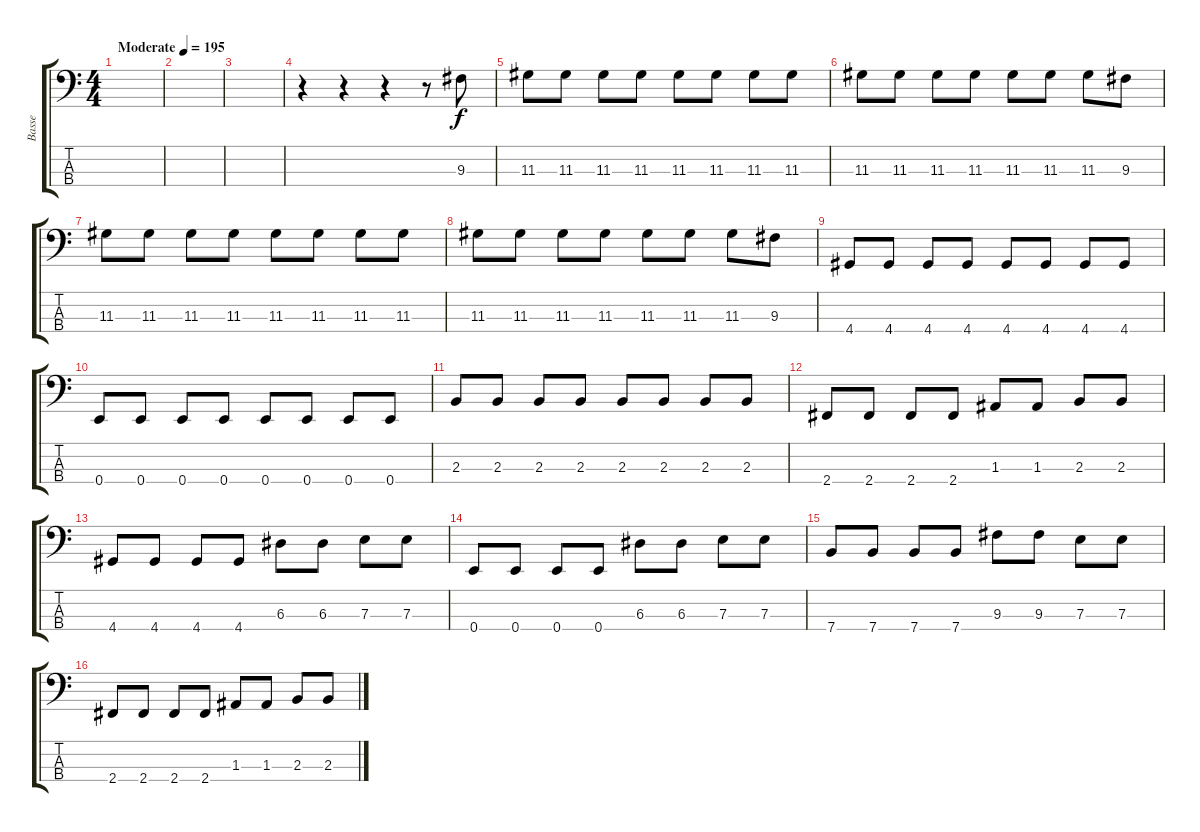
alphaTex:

\track ("Basse" "Basse") {instrument electricbasspick}
\staff {score tabs}
\tuning (G2 D2 A1 E1) {hide}
\ts (4 4)
\tempo (195 "Moderate")
\clef f4
\ks c
|
|
|
r.4 r.4 r.4 r.8 9.3.8 |
11.3.8 11.3.8 11.3.8 11.3.8 11.3.8 11.3.8 11.3.8 11.3.8 |
11.3.8 11.3.8 11.3.8 11.3.8 11.3.8 11.3.8 11.3.8 9.3.8 |
11.3.8 11.3.8 11.3.8 11.3.8 11.3.8 11.3.8 11.3.8 11.3.8 |
11.3.8 11.3.8 11.3.8 11.3.8 11.3.8 11.3.8 11.3.8 9.3.8 |
4.4.8 4.4.8 4.4.8 4.4.8 4.4.8 4.4.8 4.4.8 4.4.8 |
0.4.8 0.4.8 0.4.8 0.4.8 0.4.8 0.4.8 0.4.8 0.4.8 |
2.3.8 2.3.8 2.3.8 2.3.8 2.3.8 2.3.8 2.3.8 2.3.8 |
2.4.8 2.4.8 2.4.8 2.4.8 1.3.8 1.3.8 2.3.8 2.3.8 |
4.4.8 4.4.8 4.4.8 4.4.8 6.3.8 6.3.8 7.3.8 7.3.8 |
0.4.8 0.4.8 0.4.8 0.4.8 6.3.8 6.3.8 7.3.8 7.3.8 |
7.4.8 7.4.8 7.4.8 7.4.8 9.3.8 9.3.8 7.3.8 7.3.8 |
2.4.8 2.4.8 2.4.8 2.4.8 1.3.8 1.3.8 2.3.8 2.3.8
